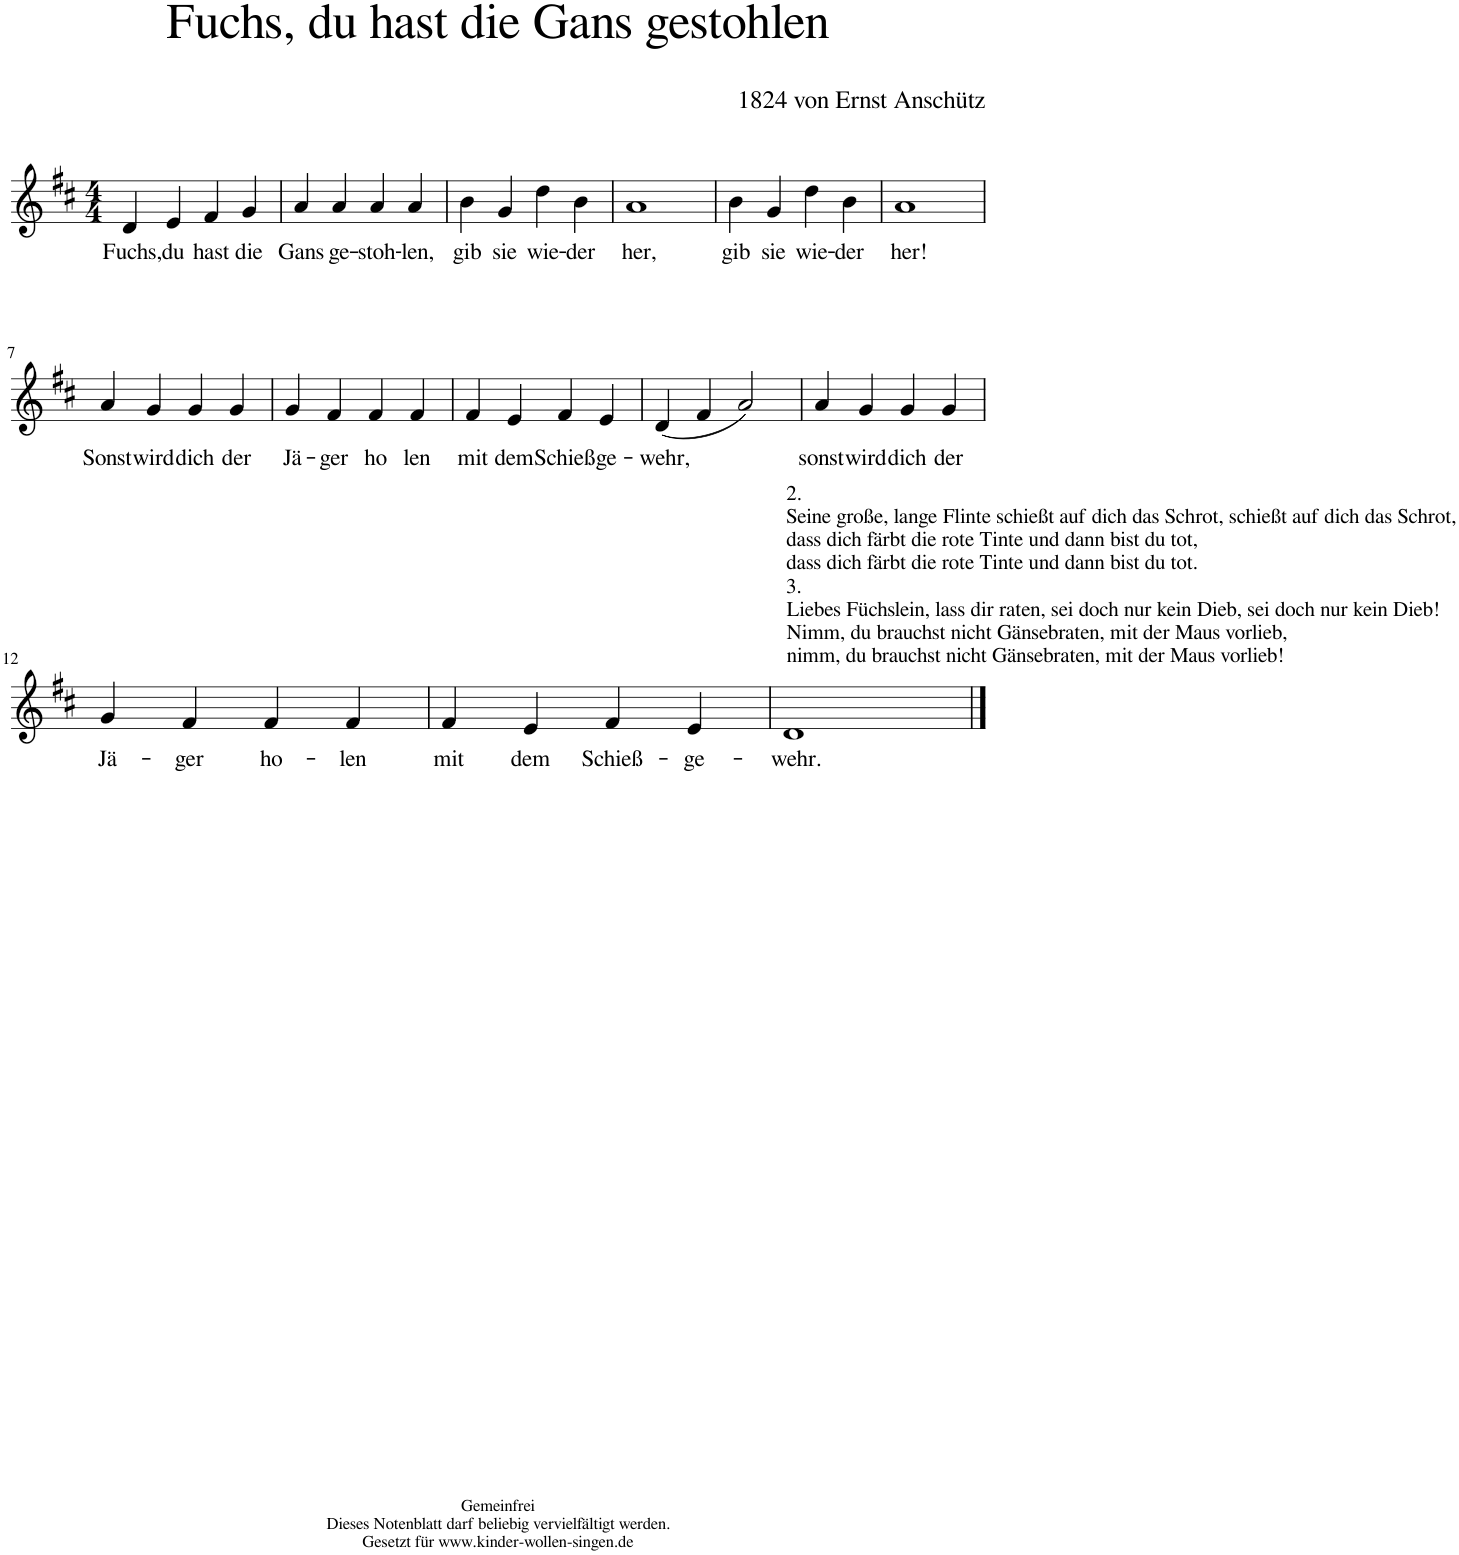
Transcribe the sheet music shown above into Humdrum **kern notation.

**kern	**text
*part1	*part1
*staff1	*staff1
*I"Voice	*
*clefG2	*
*k[f#c#]	*
*M4/4	*
=1	=1
!	!LO:LY:b
4d/	Fuchs,
!	!LO:LY:b
4e/	du
!	!LO:LY:b
4f#/	hast
!	!LO:LY:b
4g/	die
=2	=2
!	!LO:LY:b
4a/	Gans
!	!LO:LY:b
4a/	ge-
!	!LO:LY:b
4a/	-stoh-
!	!LO:LY:b
4a/	-len,
=3	=3
!	!LO:LY:b
4b\	gib
!	!LO:LY:b
4g/	sie
!	!LO:LY:b
4dd\	wie-
!	!LO:LY:b
4b\	-der
=4	=4
!	!LO:LY:b
1a	her,
=5	=5
!	!LO:LY:b
4b\	gib
!	!LO:LY:b
4g/	sie
!	!LO:LY:b
4dd\	wie-
!	!LO:LY:b
4b\	-der
=6	=6
!	!LO:LY:b
1a	her!
!!LO:LB:g=z
=7	=7
!	!LO:LY:b
4a/	Sonst
!	!LO:LY:b
4g/	wird
!	!LO:LY:b
4g/	dich
!	!LO:LY:b
4g/	der
=8	=8
!	!LO:LY:b
4g/	Jä-
!	!LO:LY:b
4f#/	-ger
!	!LO:LY:b
4f#/	ho
!	!LO:LY:b
4f#/	len
=9	=9
!	!LO:LY:b
4f#/	mit
!	!LO:LY:b
4e/	dem
!	!LO:LY:b
4f#/	Schieß-
!	!LO:LY:b
4e/	-ge-
=10	=10
!	!LO:LY:b
(4d/	-wehr,
4f#/	.
2a/)	.
=11	=11
!	!LO:LY:b
4a/	sonst
!	!LO:LY:b
4g/	wird
!	!LO:LY:b
4g/	dich
!	!LO:LY:b
4g/	der
!!LO:LB:g=z
=12	=12
!	!LO:LY:b
4g/	Jä-
!	!LO:LY:b
4f#/	-ger
!	!LO:LY:b
4f#/	ho-
!	!LO:LY:b
4f#/	-len
=13	=13
!	!LO:LY:b
4f#/	mit
!	!LO:LY:b
4e/	dem
!	!LO:LY:b
4f#/	Schieß-
!	!LO:LY:b
4e/	-ge-
=14	=14
!LO:TX:a:t=2.	!
!LO:TX:a:t=Seine große, lange Flinte schießt auf dich das Schrot, schießt auf dich das Schrot,	!
!LO:TX:a:t=dass dich färbt die rote Tinte und dann bist du tot,	!
!LO:TX:a:t=dass dich färbt die rote Tinte und dann bist du tot.	!
!LO:TX:a:t=3.	!
!LO:TX:a:t=Liebes Füchslein, lass dir raten, sei doch nur kein Dieb, sei doch nur kein Dieb!	!
!LO:TX:a:t=Nimm, du brauchst nicht Gänsebraten, mit der Maus vorlieb,	!
!LO:TX:a:t=nimm, du brauchst nicht Gänsebraten, mit der Maus vorlieb!	!
!	!LO:LY:b
1d	-wehr.
==	==
*-	*-
